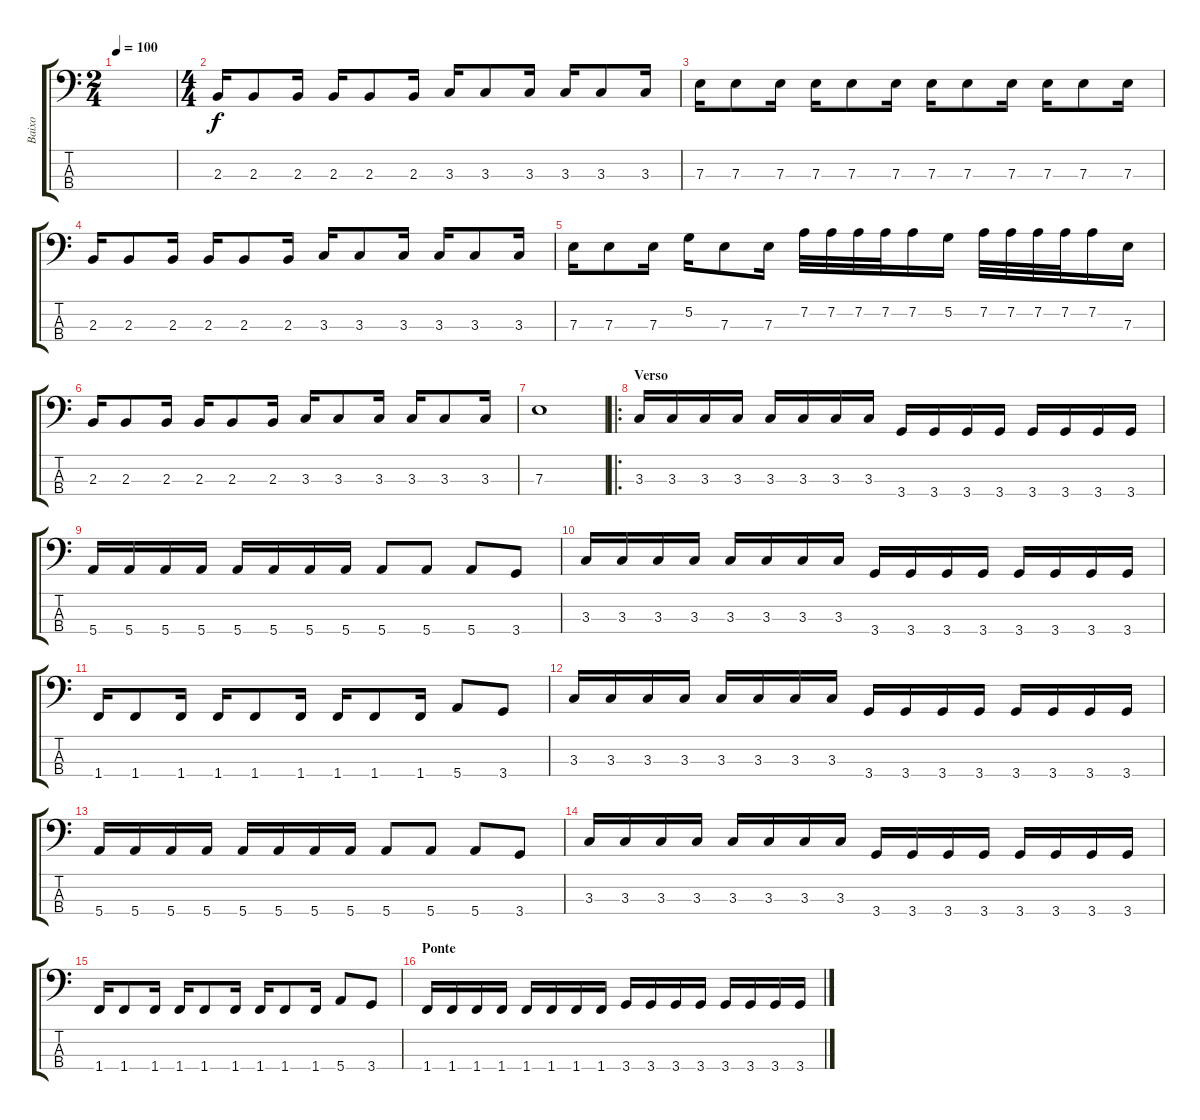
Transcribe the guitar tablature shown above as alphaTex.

\track ("Baixo" "Baixo") {instrument electricbassfinger}
\staff {score tabs}
\tuning (G2 D2 A1 E1) {hide}
\ts (2 4)
\tempo 100
\clef f4
\ks c
|
\ts (4 4)
2.3.16 2.3.8 2.3.16 2.3.16 2.3.8 2.3.16 3.3.16 3.3.8 3.3.16 3.3.16 3.3.8 3.3.16 |
7.3.16 7.3.8 7.3.16 7.3.16 7.3.8 7.3.16 7.3.16 7.3.8 7.3.16 7.3.16 7.3.8 7.3.16 |
2.3.16 2.3.8 2.3.16 2.3.16 2.3.8 2.3.16 3.3.16 3.3.8 3.3.16 3.3.16 3.3.8 3.3.16 |
7.3.16 7.3.8 7.3.16 5.2.16 7.3.8 7.3.16 7.2.32 7.2.32 7.2.32 7.2.32 7.2.16 5.2.16 7.2.32 7.2.32 7.2.32 7.2.32 7.2.16 7.3.16 |
2.3.16 2.3.8 2.3.16 2.3.16 2.3.8 2.3.16 3.3.16 3.3.8 3.3.16 3.3.16 3.3.8 3.3.16 |
7.3.1 |
\ro
\section ("" "Verso")
3.3.16 3.3.16 3.3.16 3.3.16 3.3.16 3.3.16 3.3.16 3.3.16 3.4.16 3.4.16 3.4.16 3.4.16 3.4.16 3.4.16 3.4.16 3.4.16 |
5.4.16 5.4.16 5.4.16 5.4.16 5.4.16 5.4.16 5.4.16 5.4.16 5.4.8 5.4.8 5.4.8 3.4.8 |
3.3.16 3.3.16 3.3.16 3.3.16 3.3.16 3.3.16 3.3.16 3.3.16 3.4.16 3.4.16 3.4.16 3.4.16 3.4.16 3.4.16 3.4.16 3.4.16 |
1.4.16 1.4.8 1.4.16 1.4.16 1.4.8 1.4.16 1.4.16 1.4.8 1.4.16 5.4.8 3.4.8 |
3.3.16 3.3.16 3.3.16 3.3.16 3.3.16 3.3.16 3.3.16 3.3.16 3.4.16 3.4.16 3.4.16 3.4.16 3.4.16 3.4.16 3.4.16 3.4.16 |
5.4.16 5.4.16 5.4.16 5.4.16 5.4.16 5.4.16 5.4.16 5.4.16 5.4.8 5.4.8 5.4.8 3.4.8 |
3.3.16 3.3.16 3.3.16 3.3.16 3.3.16 3.3.16 3.3.16 3.3.16 3.4.16 3.4.16 3.4.16 3.4.16 3.4.16 3.4.16 3.4.16 3.4.16 |
1.4.16 1.4.8 1.4.16 1.4.16 1.4.8 1.4.16 1.4.16 1.4.8 1.4.16 5.4.8 3.4.8 |
\section ("" "Ponte")
1.4.16 1.4.16 1.4.16 1.4.16 1.4.16 1.4.16 1.4.16 1.4.16 3.4.16 3.4.16 3.4.16 3.4.16 3.4.16 3.4.16 3.4.16 3.4.16
